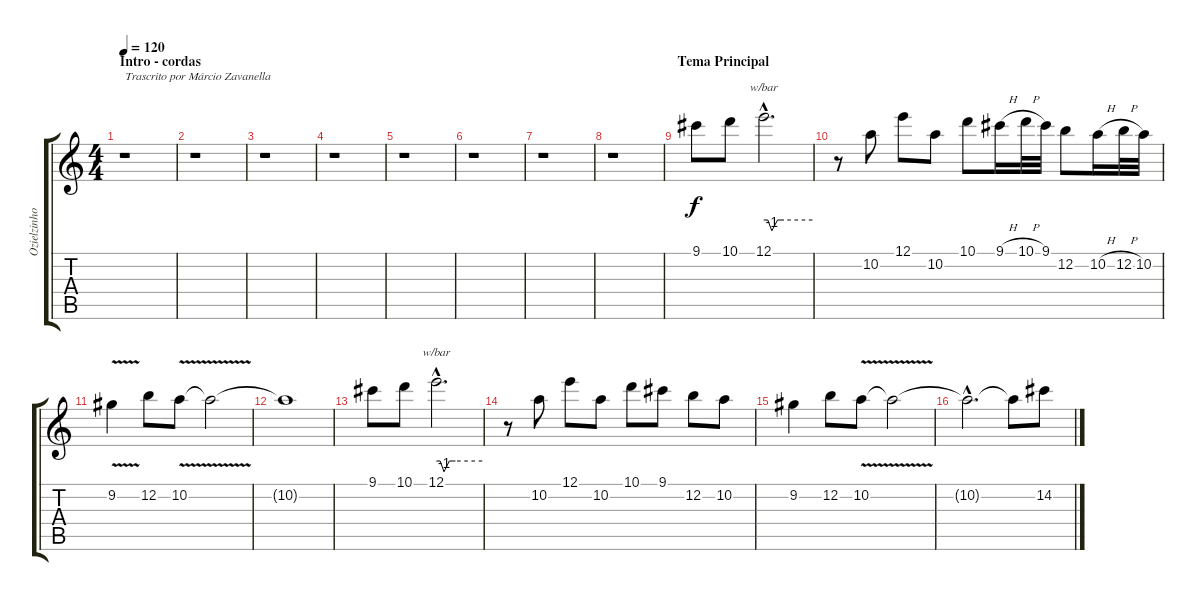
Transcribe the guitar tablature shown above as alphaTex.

\track ("Ozielzinho" "Ozielzinho") {instrument overdrivenguitar}
\staff {score tabs}
\tuning (E4 B3 G3 D3 A2 E2) {hide}
\ts (4 4)
\section ("" "Intro - cordas")
\tempo 120
\clef g2
\ks c
r.1{txt "Trascrito por Márcio Zavanella" dy f instrument overdrivenguitar} |
r.1 |
r.1 |
r.1 |
r.1 |
r.1 |
r.1 |
r.1 |
\section ("" "Tema Principal")
9.1.8 10.1.8 12.1{hac}.2{d tbe (custom default 0 0 5 0 10 -4 17 0 25 0 60 0)} |
r.8 10.2.8 12.1.8 10.2.8 10.1.8 9.1{h}.16 10.1{h}.32 9.1.32 12.2.8 10.2{h}.16 12.2{h}.32 10.2.32 |
9.2{v}.4 12.2.8 10.2{v}.8 10.2{t}.2 |
10.2{t}.1 |
9.1.8 10.1.8 12.1{hac}.2{d tbe (custom default 0 0 5 0 10 -4 17 0 25 0 60 0)} |
r.8 10.2.8 12.1.8 10.2.8 10.1.8 9.1.8 12.2.8 10.2.8 |
9.2.4 12.2.8 10.2{v}.8 10.2{t}.2 |
10.2{hac t}.2{d} 10.2{t}.8 14.2.8
